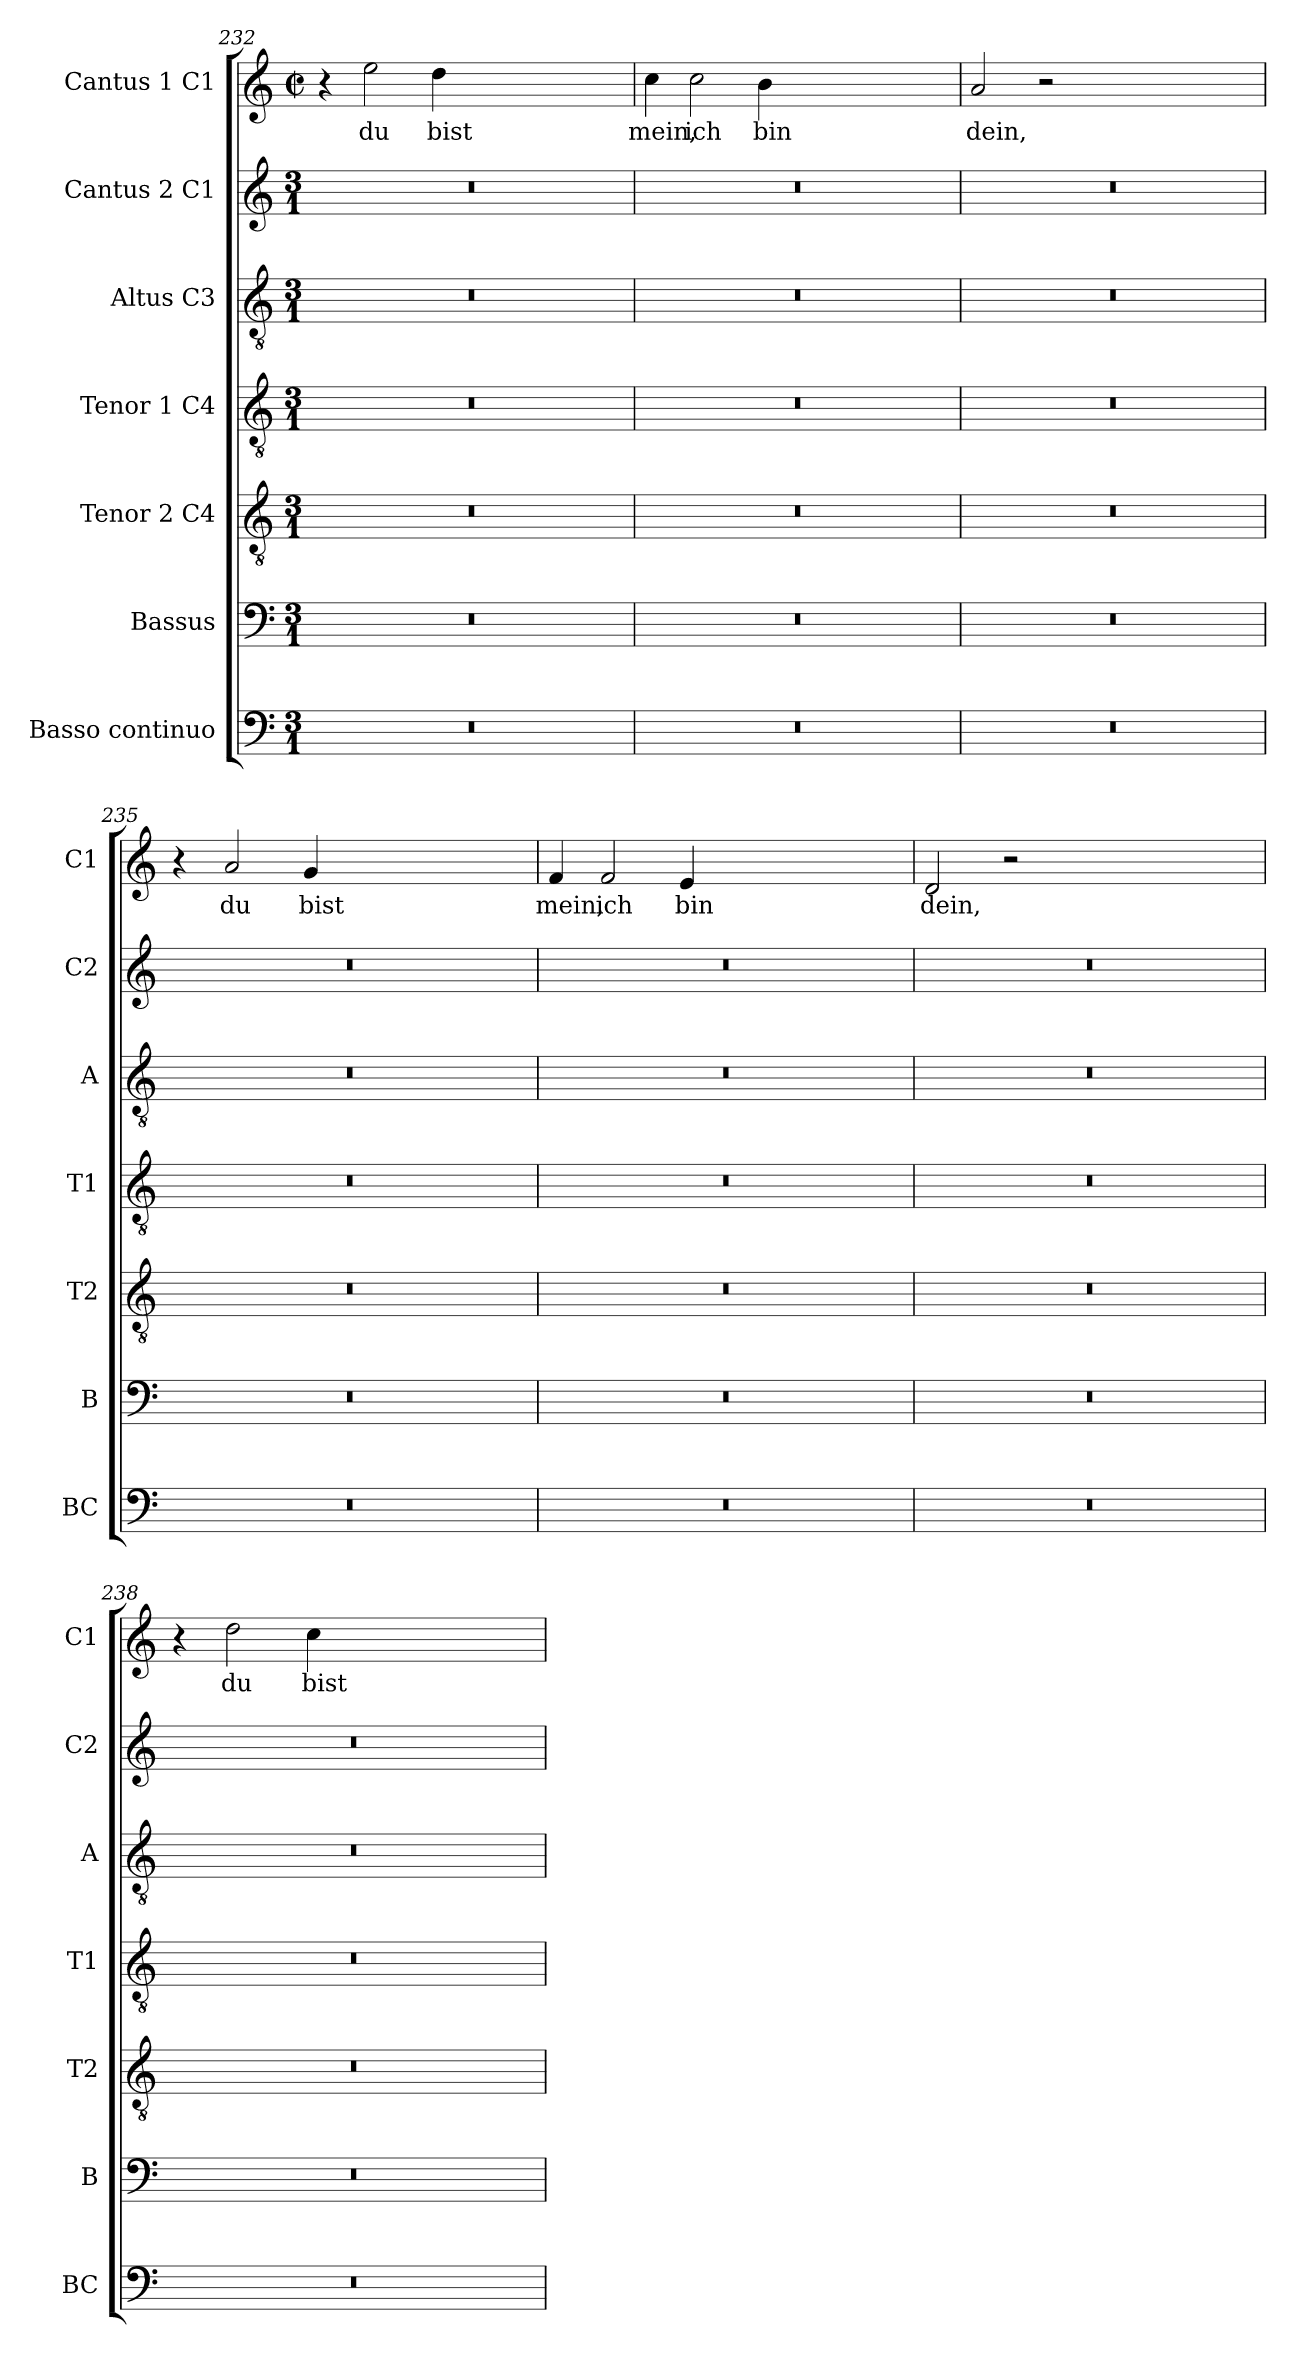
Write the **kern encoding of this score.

**kern	**kern	**kern	**kern	**kern	**kern	**kern	**text
*part7	*part6	*part5	*part4	*part3	*part2	*part1	*part1
*staff7	*staff6	*staff5	*staff4	*staff3	*staff2	*staff1	*staff1
*I"Basso continuo	*I"Bassus	*I"Tenor 2 C4	*I"Tenor 1 C4	*I"Altus C3	*I"Cantus 2 C1	*I"Cantus 1 C1	*
*I'BC	*I'B	*I'T2	*I'T1	*I'A	*I'C2	*I'C1	*
*clefF4	*clefF4	*clefGv2	*clefGv2	*clefGv2	*clefG2	*clefG2	*
*ITrd7c12	*	*	*	*	*	*	*
*k[]	*k[]	*k[]	*k[]	*k[]	*k[]	*k[]	*
*C:	*C:	*C:	*C:	*C:	*C:	*C:	*
*M3/1	*M3/1	*M3/1	*M3/1	*M3/1	*M3/1	*M2/2	*
*	*	*	*	*	*	*met(c|)	*
=232	=232	=232	=232	=232	=232	=232	=232
0.r	0.r	0.r	0.r	0.r	0.r	4r	.
!	!	!	!	!	!	!	!LO:LY:b
.	.	.	.	.	.	2ee\	du
!	!	!	!	!	!	!	!LO:LY:b
.	.	.	.	.	.	4dd\	bist
.	.	.	.	.	.	0ryy	.
=233	=233	=233	=233	=233	=233	=233	=233
!	!	!	!	!	!	!	!LO:LY:b
0.r	0.r	0.r	0.r	0.r	0.r	4cc\	mein,
!	!	!	!	!	!	!	!LO:LY:b
.	.	.	.	.	.	2cc\	ich
!	!	!	!	!	!	!	!LO:LY:b
.	.	.	.	.	.	4b\	bin
.	.	.	.	.	.	0ryy	.
=234	=234	=234	=234	=234	=234	=234	=234
!	!	!	!	!	!	!	!LO:LY:b
0.r	0.r	0.r	0.r	0.r	0.r	2a/	dein,
.	.	.	.	.	.	2r	.
.	.	.	.	.	.	0ryy	.
=235	=235	=235	=235	=235	=235	=235	=235
0.r	0.r	0.r	0.r	0.r	0.r	4r	.
!	!	!	!	!	!	!	!LO:LY:b
.	.	.	.	.	.	2a/	du
!	!	!	!	!	!	!	!LO:LY:b
.	.	.	.	.	.	4g/	bist
.	.	.	.	.	.	0ryy	.
=236	=236	=236	=236	=236	=236	=236	=236
!	!	!	!	!	!	!	!LO:LY:b
0.r	0.r	0.r	0.r	0.r	0.r	4f/	mein,
!	!	!	!	!	!	!	!LO:LY:b
.	.	.	.	.	.	2f/	ich
!	!	!	!	!	!	!	!LO:LY:b
.	.	.	.	.	.	4e/	bin
.	.	.	.	.	.	0ryy	.
=237	=237	=237	=237	=237	=237	=237	=237
!	!	!	!	!	!	!	!LO:LY:b
0.r	0.r	0.r	0.r	0.r	0.r	2d/	dein,
.	.	.	.	.	.	2r	.
.	.	.	.	.	.	0ryy	.
!!LO:LB:g=z
=238	=238	=238	=238	=238	=238	=238	=238
0.r	0.r	0.r	0.r	0.r	0.r	4r	.
!	!	!	!	!	!	!	!LO:LY:b
.	.	.	.	.	.	2dd\	du
!	!	!	!	!	!	!	!LO:LY:b
.	.	.	.	.	.	4cc\	bist
.	.	.	.	.	.	0ryy	.
=	=	=	=	=	=	=	=
*-	*-	*-	*-	*-	*-	*-	*-
